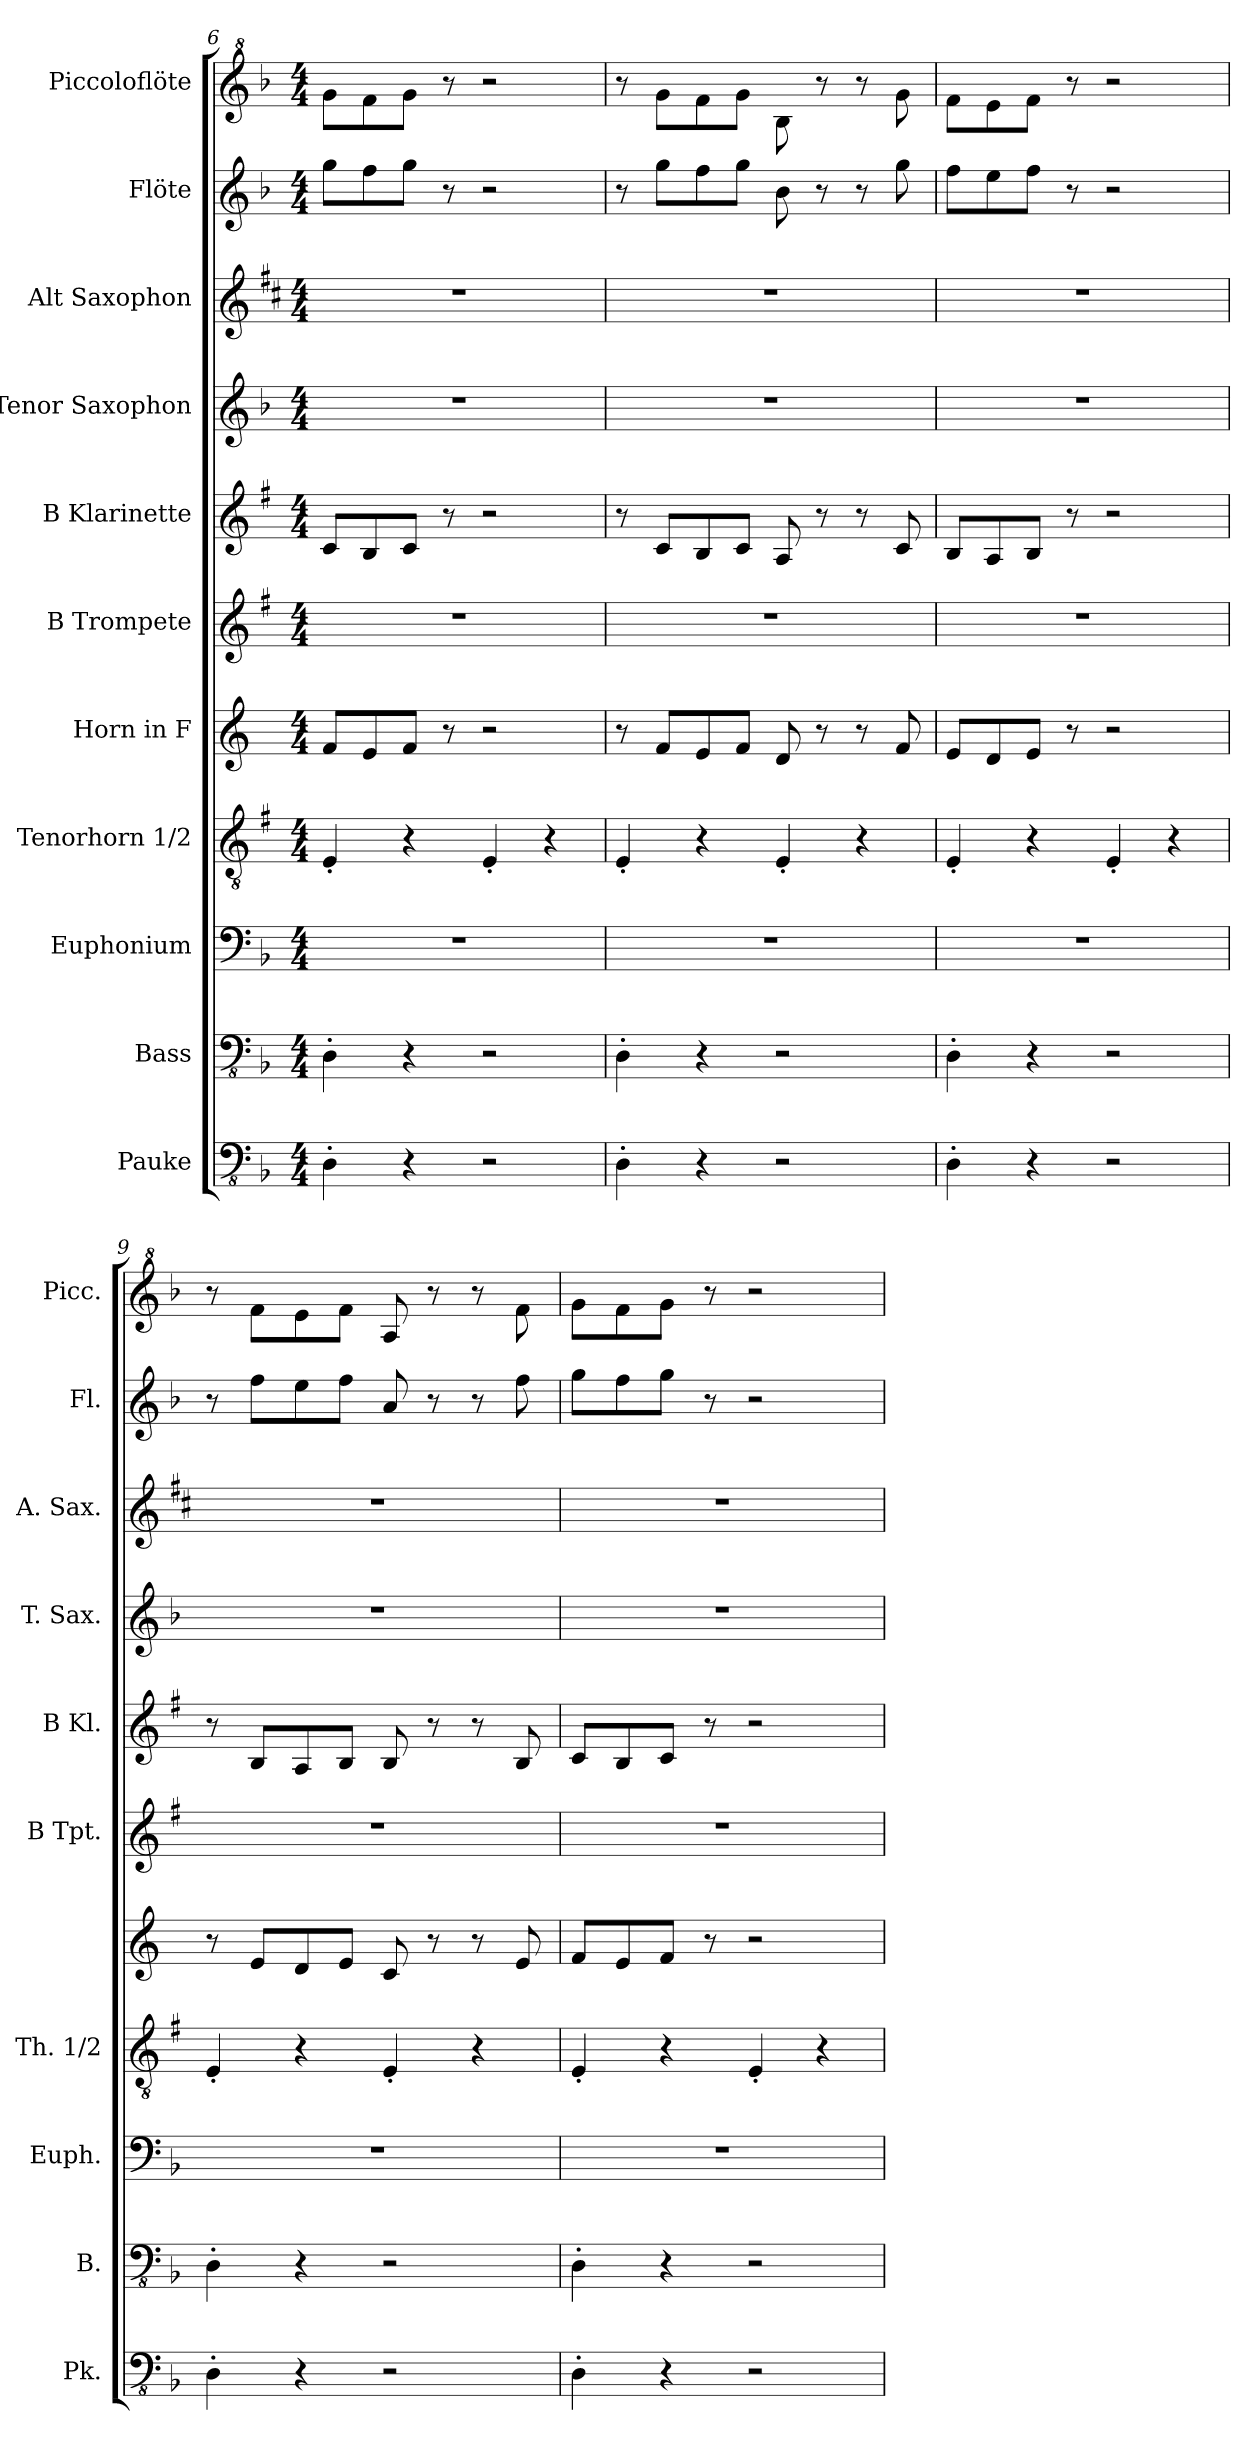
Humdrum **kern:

**kern	**kern	**kern	**kern	**kern	**kern	**kern	**kern	**kern	**kern	**kern
*part11	*part10	*part9	*part8	*part7	*part6	*part5	*part4	*part3	*part2	*part1
*staff11	*staff10	*staff9	*staff8	*staff7	*staff6	*staff5	*staff4	*staff3	*staff2	*staff1
*I"Pauke	*I"Bass	*I"Euphonium	*I"Tenorhorn 1/2	*I"Horn in F	*I"B Trompete	*I"B Klarinette	*I"Tenor Saxophon	*I"Alt Saxophon	*I"Flöte	*I"Piccoloflöte
*I'Pk.	*I'B.	*I'Euph.	*I'Th. 1/2	*	*I'B Tpt.	*I'B Kl.	*I'T. Sax.	*I'A. Sax.	*I'Fl.	*I'Picc.
*clefFv4	*clefFv4	*clefF4	*clefGv2	*clefG2	*clefG2	*clefG2	*clefG2	*clefG2	*clefG2	*clefG^2
*	*	*	*ITrd1c2	*ITrd4c7	*ITrd1c2	*ITrd1c2	*ITrd8c14	*ITrd5c9	*	*ITrd-7c-12
*k[b-]	*k[b-]	*k[b-]	*k[b-]	*k[b-]	*k[b-]	*k[b-]	*k[b-]	*k[b-]	*k[b-]	*k[b-]
*M4/4	*M4/4	*M4/4	*M4/4	*M4/4	*M4/4	*M4/4	*M4/4	*M4/4	*M4/4	*M4/4
=6	=6	=6	=6	=6	=6	=6	=6	=6	=6	=6
4DD'\	4DD'\	1r	4D'/	8B-/L	1r	8B-/L	1r	1r	8gg\L	8ggg\L
.	.	.	.	8A/	.	8A/	.	.	8ff\	8fff\
4r	4r	.	4r	8B-/J	.	8B-/J	.	.	8gg\J	8ggg\J
.	.	.	.	8r	.	8r	.	.	8r	8r
2r	2r	.	4D'/	2r	.	2r	.	.	2r	2r
.	.	.	4r	.	.	.	.	.	.	.
=7	=7	=7	=7	=7	=7	=7	=7	=7	=7	=7
4DD'\	4DD'\	1r	4D'/	8r	1r	8r	1r	1r	8r	8r
.	.	.	.	8B-/L	.	8B-/L	.	.	8gg\L	8ggg\L
4r	4r	.	4r	8A/	.	8A/	.	.	8ff\	8fff\
.	.	.	.	8B-/J	.	8B-/J	.	.	8gg\J	8ggg\J
2r	2r	.	4D'/	8G/	.	8G/	.	.	8b-\	8bb-\
.	.	.	.	8r	.	8r	.	.	8r	8r
.	.	.	4r	8r	.	8r	.	.	8r	8r
.	.	.	.	8B-/	.	8B-/	.	.	8gg\	8ggg\
=8	=8	=8	=8	=8	=8	=8	=8	=8	=8	=8
4DD'\	4DD'\	1r	4D'/	8A/L	1r	8A/L	1r	1r	8ff\L	8fff\L
.	.	.	.	8G/	.	8G/	.	.	8ee\	8eee\
4r	4r	.	4r	8A/J	.	8A/J	.	.	8ff\J	8fff\J
.	.	.	.	8r	.	8r	.	.	8r	8r
2r	2r	.	4D'/	2r	.	2r	.	.	2r	2r
.	.	.	4r	.	.	.	.	.	.	.
=9	=9	=9	=9	=9	=9	=9	=9	=9	=9	=9
4DD'\	4DD'\	1r	4D'/	8r	1r	8r	1r	1r	8r	8r
.	.	.	.	8A/L	.	8A/L	.	.	8ff\L	8fff\L
4r	4r	.	4r	8G/	.	8G/	.	.	8ee\	8eee\
.	.	.	.	8A/J	.	8A/J	.	.	8ff\J	8fff\J
2r	2r	.	4D'/	8F/	.	8A/	.	.	8a/	8aa/
.	.	.	.	8r	.	8r	.	.	8r	8r
.	.	.	4r	8r	.	8r	.	.	8r	8r
.	.	.	.	8A/	.	8A/	.	.	8ff\	8fff\
=10	=10	=10	=10	=10	=10	=10	=10	=10	=10	=10
4DD'\	4DD'\	1r	4D'/	8B-/L	1r	8B-/L	1r	1r	8gg\L	8ggg\L
.	.	.	.	8A/	.	8A/	.	.	8ff\	8fff\
4r	4r	.	4r	8B-/J	.	8B-/J	.	.	8gg\J	8ggg\J
.	.	.	.	8r	.	8r	.	.	8r	8r
2r	2r	.	4D'/	2r	.	2r	.	.	2r	2r
.	.	.	4r	.	.	.	.	.	.	.
=	=	=	=	=	=	=	=	=	=	=
*-	*-	*-	*-	*-	*-	*-	*-	*-	*-	*-
